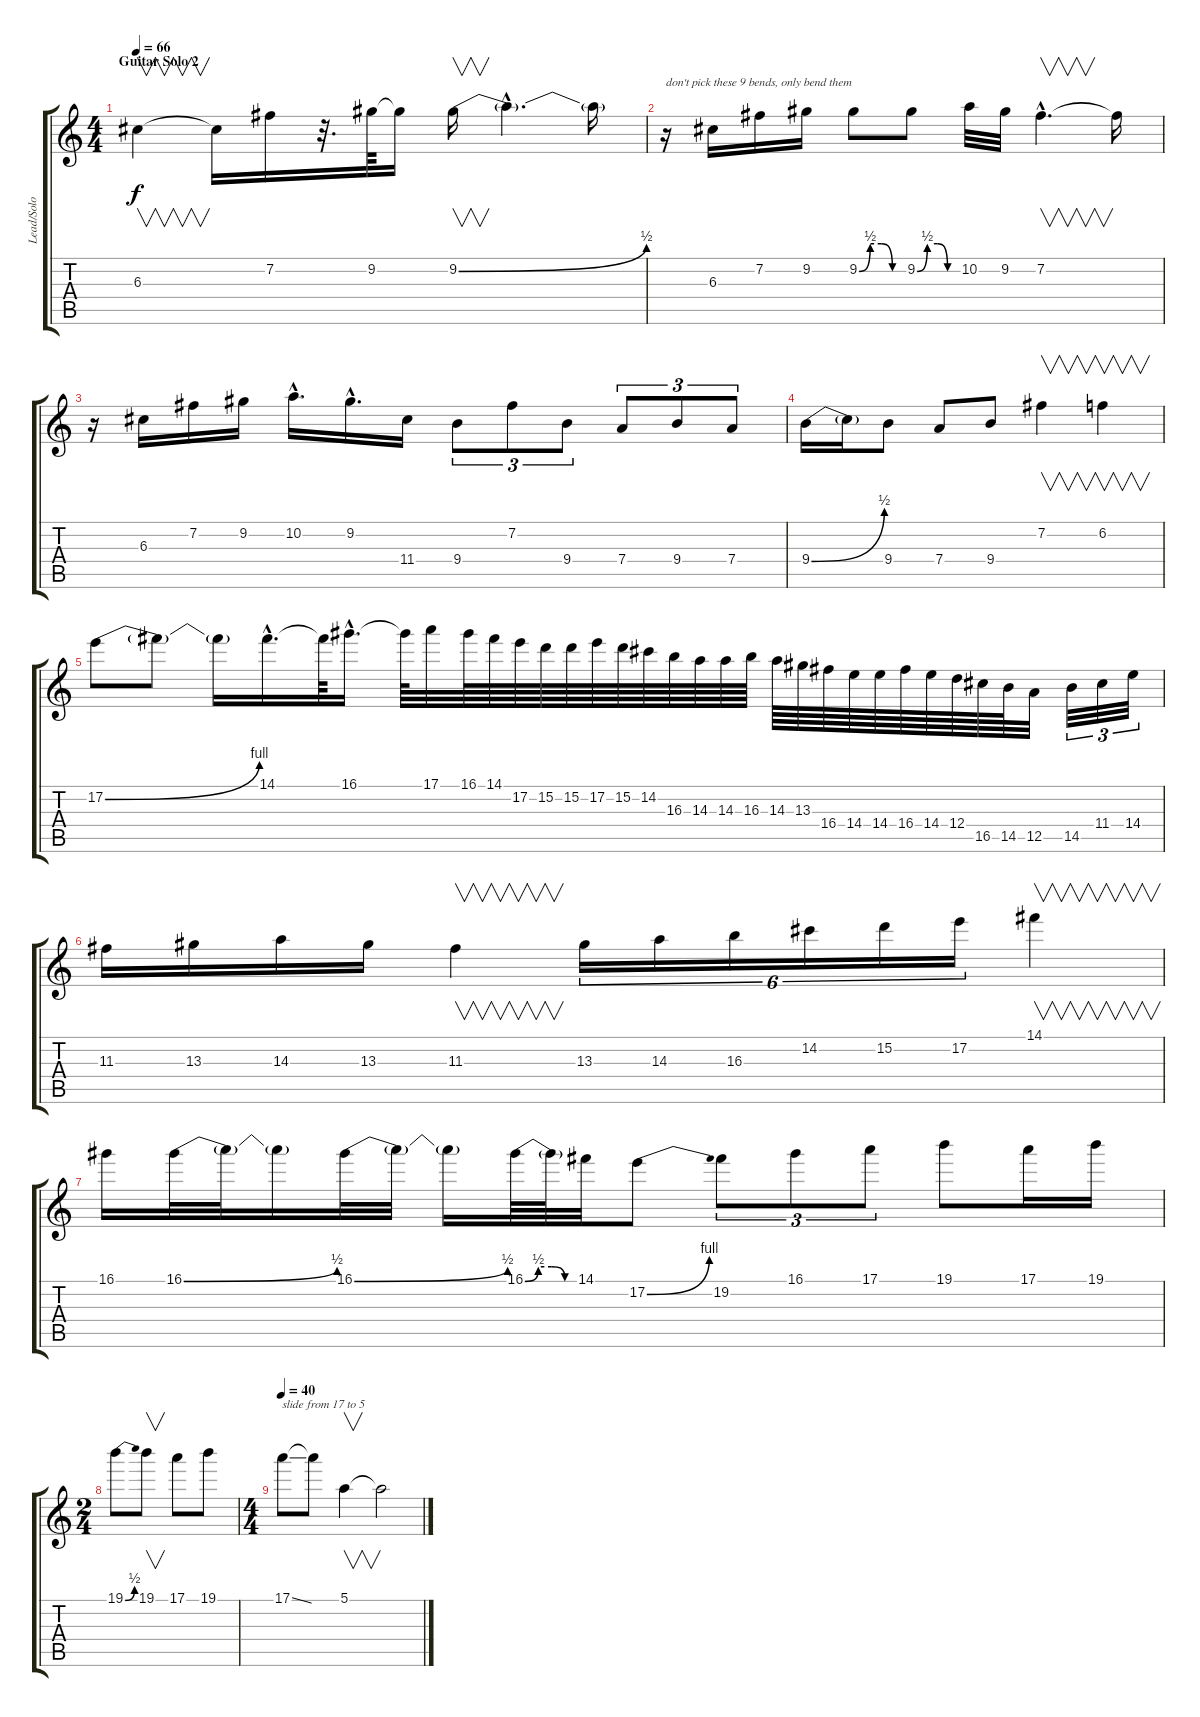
\track ("Lead/Solo Distortion" "Lead/Solo ") {instrument distortionguitar}
\staff {score tabs}
\tuning (E4 B3 G3 D3 A2 E2) {hide}
\ts (4 4)
\section ("" "Guitar Solo 2")
\tempo 66
\clef g2
\ks c
6.3.4{v dy f} 6.3{t}.16 7.2.16 r.32{d} 9.2.64 9.2{t}.16 9.2{be (bend 0 0 60 2)}.16{v} 9.2{hac t}.4{d} 9.2{t}.16 |
r.16{txt "don't pick these 9 bends, only bend them"} 6.3.16 7.2.16 9.2.16 9.2{be (custom 0 0 15 2 30 2 45 0 60 0)}.8 9.2{be (custom 0 0 15 2 30 2 45 0 60 0)}.8 10.2.32 9.2.32 7.2{hac}.4{v d} 7.2{t}.16 |
r.16 6.3.16 7.2.16 9.2.16 10.2{hac}.16{d} 9.2{hac}.16{d} 11.4.16 9.4.8{tu (3 2)} 7.2.8{tu (3 2)} 9.4.8{tu (3 2)} 7.4.8{tu (3 2)} 9.4.8{tu (3 2)} 7.4.8{tu (3 2)} |
9.4{be (bend 0 0 60 2)}.16 9.4{t}.16 9.4.8 7.4.8 9.4.8 7.2.4{v} 6.2.4{v} |
17.2{be (bend 0 0 60 4)}.8 17.2{t}.8 17.2{t}.16 14.1{hac}.16{d} 14.1{t}.64 16.1{hac}.16{d} 16.1{t}.64 17.1.32 16.1.64 14.1.64 17.2.64 15.2.64 15.2.64 17.2.64 15.2.64 14.2.64 16.3.64 14.3.64 14.3.64 16.3.64 14.3.64 13.3.64 16.4.64 14.4.64 14.4.64 16.4.64 14.4.64 12.4.64 16.5.64 14.5.64 12.5.32 14.5.32{tu (3 2)} 11.4.32{tu (3 2)} 14.4.32{tu (3 2)} |
11.3.16 13.3.16 14.3.16 13.3.16 11.3.4{v} 13.3.16{tu (6 4)} 14.3.16{tu (6 4)} 16.3.16{tu (6 4)} 14.2.16{tu (6 4)} 15.2.16{tu (6 4)} 17.2.16{tu (6 4)} 14.1.4{v} |
16.1.16 16.1{be (bend 0 0 60 2)}.32 16.1{t}.32 16.1{t}.16 16.1{be (bend 0 0 60 2)}.32 16.1{t}.32 16.1{t}.16 16.1{be (custom 0 0 15 2 30 2 45 0 60 0)}.64 16.1{t}.64 14.1.32 17.2{be (bend 0 0 60 4)}.8 19.2.8{tu (3 2)} 16.1.8{tu (3 2)} 17.1.8{tu (3 2)} 19.1.8 17.1.16 19.1.16 |
\ts (2 4)
19.1{be (bend 0 0 60 2)}.8 19.1.8{v} 17.1.8 19.1.8 |
\ts (4 4)
\tempo 40
17.1{ss}.8{txt "slide from 17 to 5"} 17.1{t}.8 5.1.4{v} 5.1{t}.2
